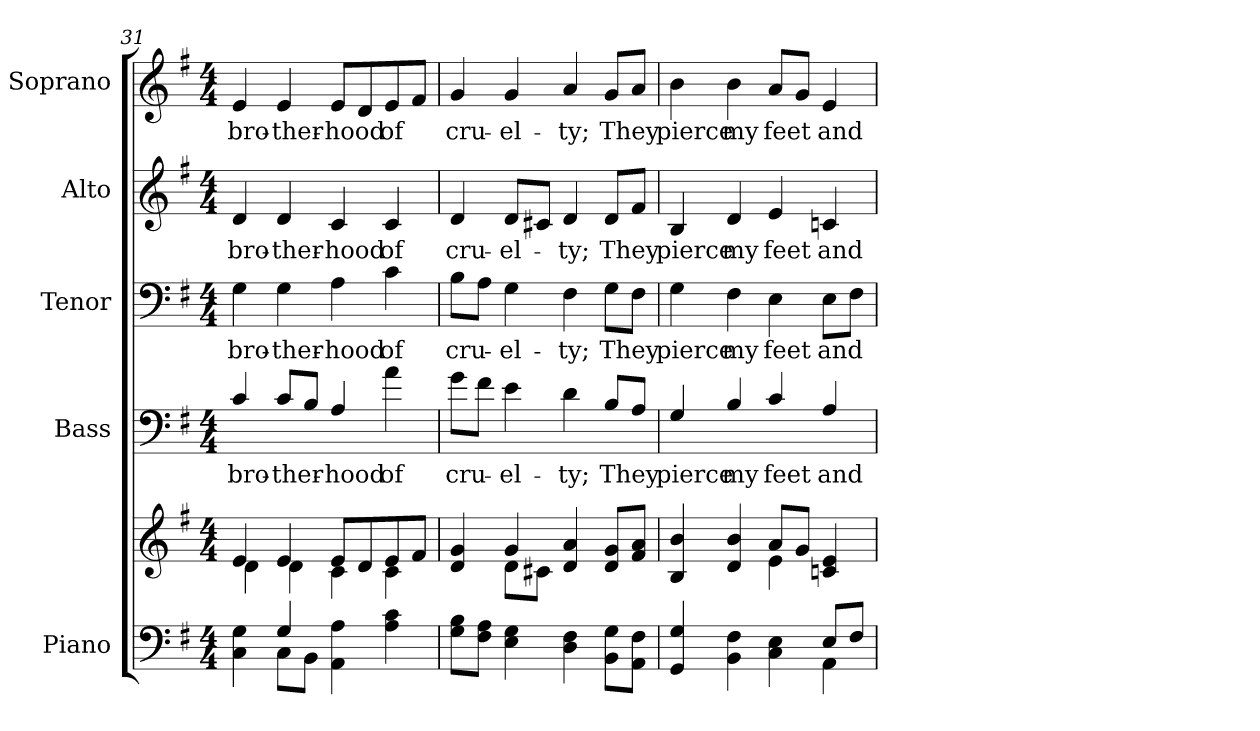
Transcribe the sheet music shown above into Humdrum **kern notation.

**kern	**kern	**kern	**text	**kern	**text	**kern	**text	**kern	**text
*part5	*part5	*part4	*part4	*part3	*part3	*part2	*part2	*part1	*part1
*staff6	*staff5	*staff4	*staff4	*staff3	*staff3	*staff2	*staff2	*staff1	*staff1
*I"Piano	*	*I"Bass	*	*I"Tenor	*	*I"Alto	*	*I"Soprano	*
!!LO:PB:g=z
*clefF4	*clefG2	*clefF4	*	*clefF4	*	*clefG2	*	*clefG2	*
*	*	*ITrd7c12	*	*	*	*	*	*	*
*k[f#]	*k[f#]	*k[f#]	*	*k[f#]	*	*k[f#]	*	*k[f#]	*
*G:	*G:	*G:	*	*G:	*	*G:	*	*G:	*
*M4/4	*M4/4	*M4/4	*	*M4/4	*	*M4/4	*	*M4/4	*
=31	=31	=31	=31	=31	=31	=31	=31	=31	=31
*^	*^	*	*	*	*	*	*	*	*
!	!	!	!	!	!LO:LY:b:color=#000000	!	!	!	!	!	!
!	!	!	!	!	!	!	!LO:LY:b:color=#000000	!	!	!	!
!	!	!	!	!	!	!	!	!	!LO:LY:b:color=#000000	!	!
!	!	!	!	!	!	!	!	!	!	!	!LO:LY:b:color=#000000
4Ci\ 4Gi	4ryy	4ei/	4di\	4Ci/	bro-	4Gi\	bro-	4di/	bro-	4ei/	bro-
!	!	!	!	!	!LO:LY:b:color=#000000	!	!	!	!	!	!
!	!	!	!	!	!	!	!LO:LY:b:color=#000000	!	!	!	!
!	!	!	!	!	!	!	!	!	!LO:LY:b:color=#000000	!	!
!	!	!	!	!	!	!	!	!	!	!	!LO:LY:b:color=#000000
4Gi/	8Ci\L	4ei/	4di\	8Ci/L	-ther-	4Gi\	-ther-	4di/	-ther-	4ei/	-ther-
.	8BBi\J	.	.	8BBi/J	.	.	.	.	.	.	.
!	!	!	!	!	!LO:LY:b:color=#000000	!	!	!	!	!	!
!	!	!	!	!	!	!	!LO:LY:b:color=#000000	!	!	!	!
!	!	!	!	!	!	!	!	!	!LO:LY:b:color=#000000	!	!
!	!	!	!	!	!	!	!	!	!	!	!LO:LY:b:color=#000000
4AAi\ 4Ai	2ryy	8ei/L	4ci\	4AAi/	-hood	4Ai\	-hood	4ci/	-hood	8ei/L	-hood
.	.	8di/	.	.	.	.	.	.	.	8di/	.
!	!	!	!	!	!LO:LY:b:color=#000000	!	!	!	!	!	!
!	!	!	!	!	!	!	!LO:LY:b:color=#000000	!	!	!	!
!	!	!	!	!	!	!	!	!	!LO:LY:b:color=#000000	!	!
!	!	!	!	!	!	!	!	!	!	!	!LO:LY:b:color=#000000
4Ai\ 4ci	.	8ei/	4ci\	4Ai\	of	4ci\	of	4ci/	of	8ei/	of
.	.	8f#i/J	.	.	.	.	.	.	.	8f#i/J	.
=32	=32	=32	=32	=32	=32	=32	=32	=32	=32	=32	=32
!	!	!	!	!	!LO:LY:b:color=#000000	!	!	!	!	!	!
!	!	!	!	!	!	!	!LO:LY:b:color=#000000	!	!	!	!
!	!	!	!	!	!	!	!	!	!LO:LY:b:color=#000000	!	!
!	!	!	!	!	!	!	!	!	!	!	!LO:LY:b:color=#000000
8Gi\ 8BiL	4ryy	4di/ 4gi	4ryy	8Gi\L	cru-	8Bi\L	cru-	4di/	cru-	4gi/	cru-
8F#i\ 8AiJ	.	.	.	8F#i\J	.	8Ai\J	.	.	.	.	.
!	!	!	!	!	!LO:LY:b:color=#000000	!	!	!	!	!	!
!	!	!	!	!	!	!	!LO:LY:b:color=#000000	!	!	!	!
!	!	!	!	!	!	!	!	!	!LO:LY:b:color=#000000	!	!
!	!	!	!	!	!	!	!	!	!	!	!LO:LY:b:color=#000000
4Ei\ 4Gi	4ryy	4gi/	8di\L	4Ei\	-el-	4Gi\	-el-	8di/L	-el-	4gi/	-el-
.	.	.	8c#Xi\J	.	.	.	.	8c#Xi/J	.	.	.
!	!	!	!	!	!LO:LY:b:color=#000000	!	!	!	!	!	!
!	!	!	!	!	!	!	!LO:LY:b:color=#000000	!	!	!	!
!	!	!	!	!	!	!	!	!	!LO:LY:b:color=#000000	!	!
!	!	!	!	!	!	!	!	!	!	!	!LO:LY:b:color=#000000
4Di\ 4F#i	4ryy	4di/ 4ai	2ryy	4Di\	-ty;	4F#i\	-ty;	4di/	-ty;	4ai/	-ty;
!	!	!	!	!	!LO:LY:b:color=#000000	!	!	!	!	!	!
!	!	!	!	!	!	!	!LO:LY:b:color=#000000	!	!	!	!
!	!	!	!	!	!	!	!	!	!LO:LY:b:color=#000000	!	!
!	!	!	!	!	!	!	!	!	!	!	!LO:LY:b:color=#000000
8BBi\ 8GiL	4ryy	8di/ 8giL	.	8BBi/L	They	8Gi\L	They	8di/L	They	8gi/L	They
8AAi\ 8F#iJ	.	8f#i/ 8aiJ	.	8AAi/J	.	8F#i\J	.	8f#i/J	.	8ai/J	.
=33	=33	=33	=33	=33	=33	=33	=33	=33	=33	=33	=33
!	!	!	!	!	!LO:LY:b:color=#000000	!	!	!	!	!	!
!	!	!	!	!	!	!	!LO:LY:b:color=#000000	!	!	!	!
!	!	!	!	!	!	!	!	!	!LO:LY:b:color=#000000	!	!
!	!	!	!	!	!	!	!	!	!	!	!LO:LY:b:color=#000000
4GGi/ 4Gi	2ryy	4Bi/ 4bi	2ryy	4GGi/	pierce	4Gi\	pierce	4Bi/	pierce	4bi\	pierce
!	!	!	!	!	!LO:LY:b:color=#000000	!	!	!	!	!	!
!	!	!	!	!	!	!	!LO:LY:b:color=#000000	!	!	!	!
!	!	!	!	!	!	!	!	!	!LO:LY:b:color=#000000	!	!
!	!	!	!	!	!	!	!	!	!	!	!LO:LY:b:color=#000000
4BBi\ 4F#i	.	4di/ 4bi	.	4BBi/	my	4F#i\	my	4di/	my	4bi\	my
!	!	!	!	!	!LO:LY:b:color=#000000	!	!	!	!	!	!
!	!	!	!	!	!	!	!LO:LY:b:color=#000000	!	!	!	!
!	!	!	!	!	!	!	!	!	!LO:LY:b:color=#000000	!	!
!	!	!	!	!	!	!	!	!	!	!	!LO:LY:b:color=#000000
4Ci\ 4Ei	4ryy	8ai/L	4ei\	4Ci/	feet	4Ei\	feet	4ei/	feet	8ai/L	feet
.	.	8gi/J	.	.	.	.	.	.	.	8gi/J	.
!	!	!	!	!	!LO:LY:b:color=#000000	!	!	!	!	!	!
!	!	!	!	!	!	!	!LO:LY:b:color=#000000	!	!	!	!
!	!	!	!	!	!	!	!	!	!LO:LY:b:color=#000000	!	!
!	!	!	!	!	!	!	!	!	!	!	!LO:LY:b:color=#000000
8Ei/L	4AAi\	4cni/ 4ei	4ryy	4AAi/	and	8Ei\L	and	4cni/	and	4ei/	and
8F#i/J	.	.	.	.	.	8F#i\J	.	.	.	.	.
*v	*v	*	*	*	*	*	*	*	*	*	*
*	*v	*v	*	*	*	*	*	*	*	*
=	=	=	=	=	=	=	=	=	=
*-	*-	*-	*-	*-	*-	*-	*-	*-	*-
